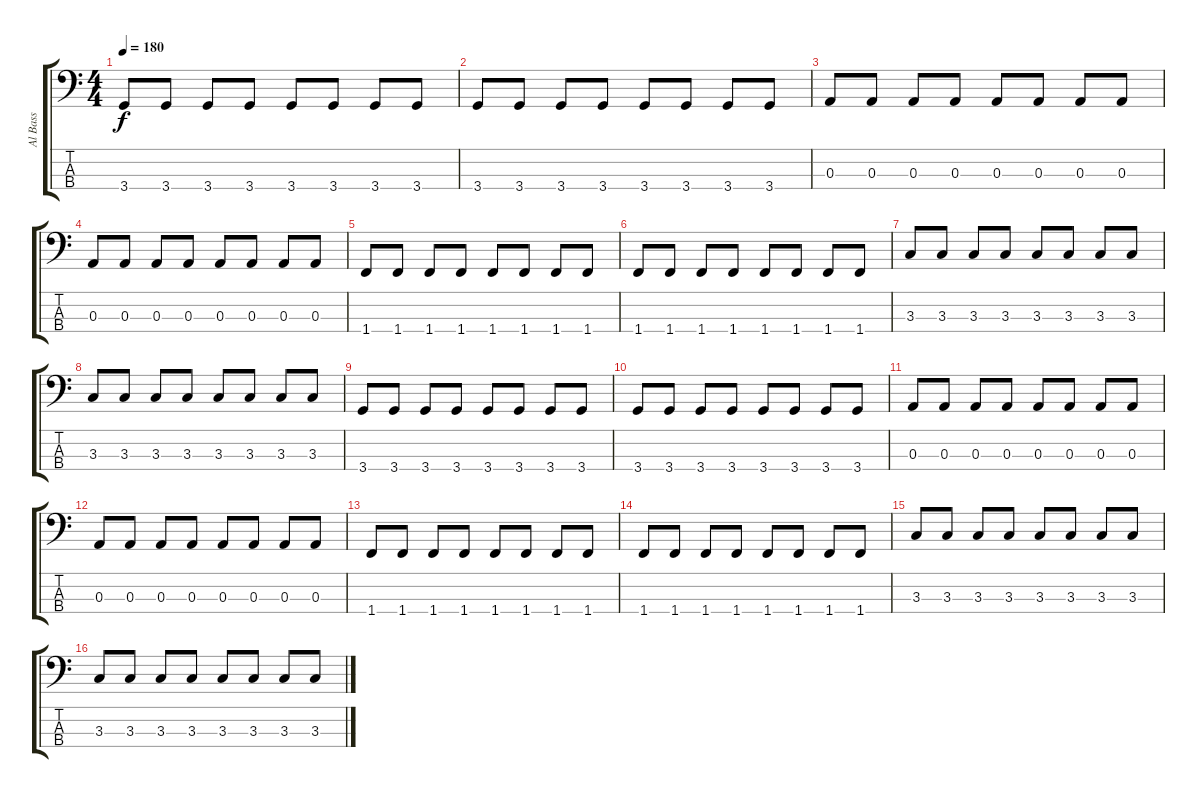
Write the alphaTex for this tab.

\track ("Al Bass" "Al Bass") {instrument electricbasspick}
\staff {score tabs}
\tuning (G2 D2 A1 E1) {hide}
\ts (4 4)
\tempo 180
\clef f4
\ks c
3.4.8{dy f} 3.4.8 3.4.8 3.4.8 3.4.8 3.4.8 3.4.8 3.4.8 |
3.4.8 3.4.8 3.4.8 3.4.8 3.4.8 3.4.8 3.4.8 3.4.8 |
0.3.8 0.3.8 0.3.8 0.3.8 0.3.8 0.3.8 0.3.8 0.3.8 |
0.3.8 0.3.8 0.3.8 0.3.8 0.3.8 0.3.8 0.3.8 0.3.8 |
1.4.8 1.4.8 1.4.8 1.4.8 1.4.8 1.4.8 1.4.8 1.4.8 |
1.4.8 1.4.8 1.4.8 1.4.8 1.4.8 1.4.8 1.4.8 1.4.8 |
3.3.8 3.3.8 3.3.8 3.3.8 3.3.8 3.3.8 3.3.8 3.3.8 |
3.3.8 3.3.8 3.3.8 3.3.8 3.3.8 3.3.8 3.3.8 3.3.8 |
3.4.8 3.4.8 3.4.8 3.4.8 3.4.8 3.4.8 3.4.8 3.4.8 |
3.4.8 3.4.8 3.4.8 3.4.8 3.4.8 3.4.8 3.4.8 3.4.8 |
0.3.8 0.3.8 0.3.8 0.3.8 0.3.8 0.3.8 0.3.8 0.3.8 |
0.3.8 0.3.8 0.3.8 0.3.8 0.3.8 0.3.8 0.3.8 0.3.8 |
1.4.8 1.4.8 1.4.8 1.4.8 1.4.8 1.4.8 1.4.8 1.4.8 |
1.4.8 1.4.8 1.4.8 1.4.8 1.4.8 1.4.8 1.4.8 1.4.8 |
3.3.8 3.3.8 3.3.8 3.3.8 3.3.8 3.3.8 3.3.8 3.3.8 |
3.3.8 3.3.8 3.3.8 3.3.8 3.3.8 3.3.8 3.3.8 3.3.8
